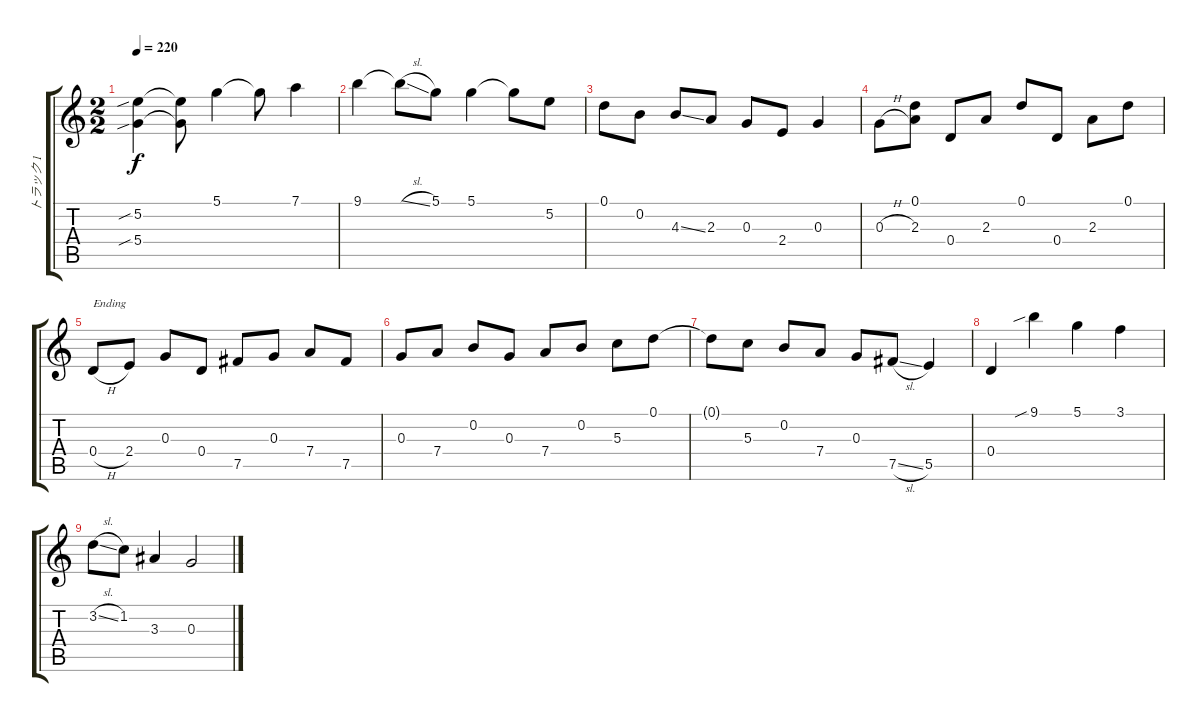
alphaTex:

\track ("トラック 1" "トラック 1") {instrument acousticguitarsteel}
\staff {score tabs}
\tuning (D4 B3 G3 D3 B2 G2) {hide}
\ts (2 2)
\tempo 220
\clef g2
\ks c
(5.2{sib} 5.4{sib}).4{dy f} (5.2{t} 5.4{t}).8 5.1.4 5.1{t}.8 7.1.4 |
9.1.4 9.1{sl t}.8 5.1.8 5.1.4 5.1{t}.8 5.2.8 |
0.1.8 0.2.8 4.3{ss}.8 2.3.8 0.3.8 2.4.8 0.3.4 |
0.3{h}.8 (0.1 2.3).8 0.4.8 2.3.8 0.1.8 0.4.8 2.3.8 0.1.8 |
0.4{h}.8{txt "Ending"} 2.4.8 0.3.8 0.4.8 7.5.8 0.3.8 7.4.8 7.5.8 |
0.3.8 7.4.8 0.2.8 0.3.8 7.4.8 0.2.8 5.3.8 0.1.8 |
0.1{t}.8 5.3.8 0.2.8 7.4.8 0.3.8 7.5{sl}.8 5.5.4 |
0.4.4 9.1{sib}.4 5.1.4 3.1.4 |
3.2{sl}.8 1.2.8 3.3.4 0.3.2
